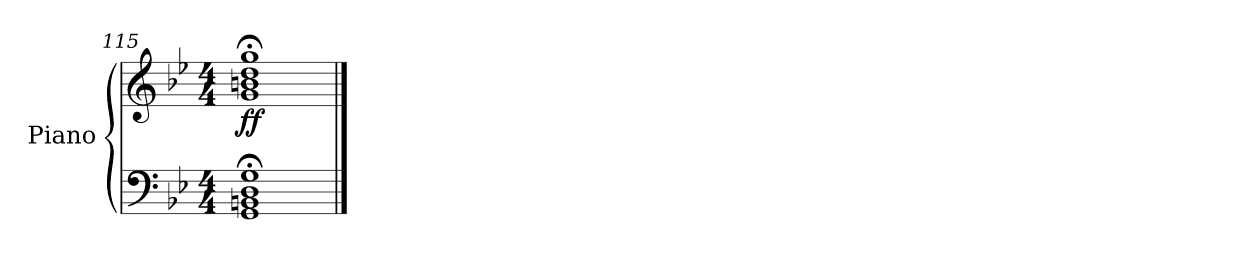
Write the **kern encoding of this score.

**kern	**kern	**dynam
*part1	*part1	*part1
*staff2	*staff1	*staff1/2
*I"Piano	*	*
*I'Pno	*	*
*clefF4	*clefG2	*
*k[b-e-]	*k[b-e-]	*
*M4/4	*M4/4	*
=115	=115	=115
!	!	!LO:DY:b
1GG;< 1BBn;< 1D;< 1G;<	1g;< 1bn;< 1dd;< 1gg;<	ff
==	==	==
*-	*-	*-
